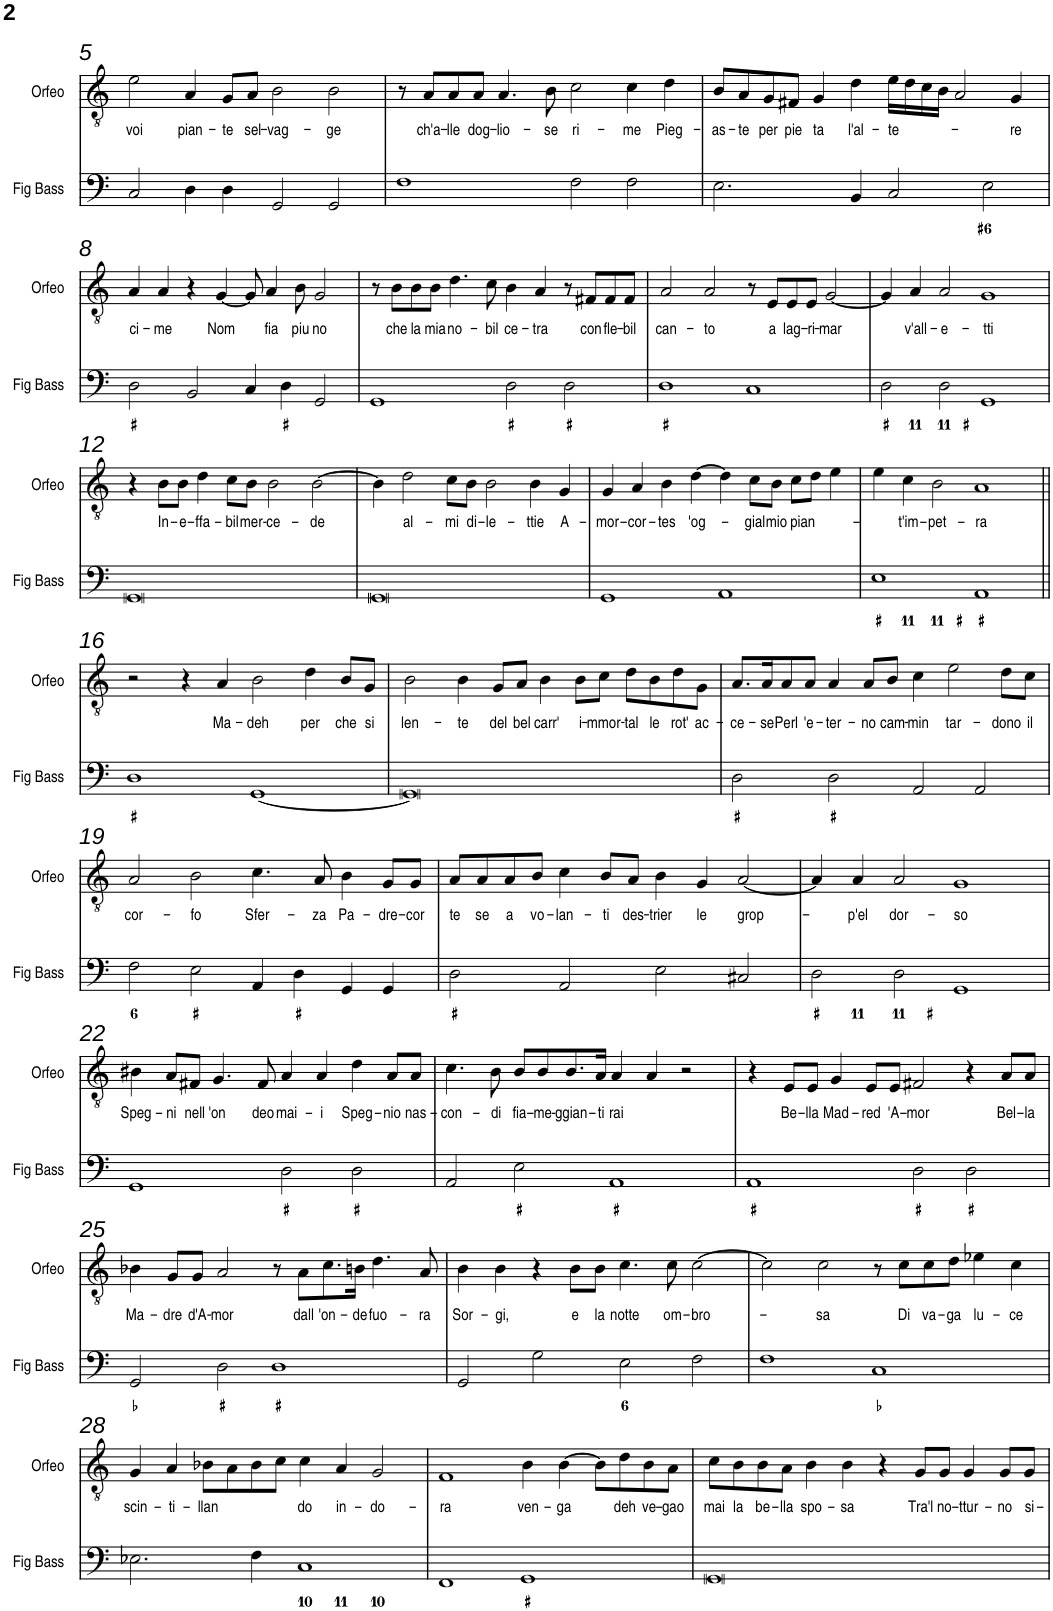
**kern	**kern	**text
*part2	*part1	*part1
*staff2	*staff1	*staff1
*I"Fig Bass	*I"Orfeo	*
*I'Fig Bass	*I'Orfeo	*
!!LO:PB:g=z
*clefF4	*clefGv2	*
*k[]	*k[]	*
*M4/2	*M4/2	*
=5	=5	=5
!	!	!LO:LY:b
2C/	2e\	voi
!	!	!LO:LY:b
4D\	4A/	pian-
!	!	!LO:LY:b
4D\	8G/L	-te
!	!	!LO:LY:b
.	8A/J	sel-
!	!	!LO:LY:b
2GG/	2B\	-vag-
!	!	!LO:LY:b
2GG/	2B\	-ge
=6	=6	=6
1F	8r	.
!	!	!LO:LY:b
.	8A/L	ch'a-
!	!	!LO:LY:b
.	8A/	-lle
!	!	!LO:LY:b
.	8A/J	dog-
!	!	!LO:LY:b
.	4.A/	-lio-
!	!	!LO:LY:b
.	8B\	-se
!	!	!LO:LY:b
2F\	2c\	ri-
!	!	!LO:LY:b
2F\	4c\	-me
!	!	!LO:LY:b
.	4d\	Pieg-
=7	=7	=7
!	!	!LO:LY:b
2.E\	8B/L	-as-
!	!	!LO:LY:b
.	8A/	-te
!	!	!LO:LY:b
.	8G/	per
!	!	!LO:LY:b
.	8F#X/J	pie
!	!	!LO:LY:b
.	4G/	ta
!	!	!LO:LY:b
4BB/	4d\	l'al-
!	!	!LO:LY:b
2C/	16e\LL	-te-
.	16d\	.
.	16c\	.
.	16B\JJ	.
.	2A/	.
2E\	.	.
!	!	!LO:LY:b
.	4G/	-re
!!LO:LB:g=z
=8	=8	=8
!	!	!LO:LY:b
2D\	4A/	ci-
!	!	!LO:LY:b
.	4A/	-me
2BB/	4r	.
!	!	!LO:LY:b
.	[4G/	Nom
4C/	8G/]	.
!	!	!LO:LY:b
.	4A/	fia
4D\	.	.
!	!	!LO:LY:b
.	8B\	piu
!	!	!LO:LY:b
2GG/	2G/	no
=9	=9	=9
1GG	8r	.
!	!	!LO:LY:b
.	8B\L	che
!	!	!LO:LY:b
.	8B\	la
!	!	!LO:LY:b
.	8B\J	mia
!	!	!LO:LY:b
.	4.d\	no-
!	!	!LO:LY:b
.	8c\	-bil
!	!	!LO:LY:b
2D\	4B\	ce-
!	!	!LO:LY:b
.	4A/	-tra
2D\	8r	.
!	!	!LO:LY:b
.	8F#X/L	con
!	!	!LO:LY:b
.	8F#/	fle-
!	!	!LO:LY:b
.	8F#/J	-bil
=10	=10	=10
!	!	!LO:LY:b
1D	2A/	can-
!	!	!LO:LY:b
.	2A/	-to
1C	8r	.
!	!	!LO:LY:b
.	8E/L	a
!	!	!LO:LY:b
.	8E/	lag-
!	!	!LO:LY:b
.	8E/J	-ri-
!	!	!LO:LY:b
.	[2G/	-mar
=11	=11	=11
2D\	4G/]	.
!	!	!LO:LY:b
.	4A/	v'all-
!	!	!LO:LY:b
2D\	2A/	-e-
!	!	!LO:LY:b
1GG	1G	-tti
!!LO:LB:g=z
=12	=12	=12
0GG	4r	.
!	!	!LO:LY:b
.	8B\L	In-
!	!	!LO:LY:b
.	8B\J	-e-
!	!	!LO:LY:b
.	4d\	-ffa-
!	!	!LO:LY:b
.	8c\L	-bil
!	!	!LO:LY:b
.	8B\J	mer-
!	!	!LO:LY:b
.	2B\	-ce-
!	!	!LO:LY:b
.	[2B\	-de
=13	=13	=13
0GG	4B\]	.
!	!	!LO:LY:b
.	2d\	al-
!	!	!LO:LY:b
.	8c\L	-mi
!	!	!LO:LY:b
.	8B\J	di-
!	!	!LO:LY:b
.	2B\	-le-
!	!	!LO:LY:b
.	4B\	-ttie
!	!	!LO:LY:b
.	4G/	A-
=14	=14	=14
!	!	!LO:LY:b
1GG	4G/	-mor-
!	!	!LO:LY:b
.	4A/	-cor-
!	!	!LO:LY:b
.	4B\	-tes
!	!	!LO:LY:b
.	[4d\	'og-
1AA	4d\]	.
!	!	!LO:LY:b
.	8c\L	-gial
!	!	!LO:LY:b
.	8B\J	mio
!	!	!LO:LY:b
.	8c\L	pian-
.	8d\J	.
.	4e\	.
=15	=15	=15
1E	4e\	.
!	!	!LO:LY:b
.	4c\	-t'im-
!	!	!LO:LY:b
.	2B\	-pet-
!	!	!LO:LY:b
1AA	1A	-ra
!!LO:LB:g=z
=16||	=16||	=16||
1D	2r	.
.	4r	.
!	!	!LO:LY:b
.	4A/	Ma-
!	!	!LO:LY:b
[1GG	2B\	-deh
!	!	!LO:LY:b
.	4d\	per
!	!	!LO:LY:b
.	8B/L	che
!	!	!LO:LY:b
.	8G/J	si
=17	=17	=17
!	!	!LO:LY:b
0GG]	2B\	-len-
!	!	!LO:LY:b
.	4B\	-te
!	!	!LO:LY:b
.	8G/L	del
!	!	!LO:LY:b
.	8A/J	bel
!	!	!LO:LY:b
.	4B\	carr'
!	!	!LO:LY:b
.	8B\L	i-
!	!	!LO:LY:b
.	8c\J	-mmor-
!	!	!LO:LY:b
.	8d\L	-tal
!	!	!LO:LY:b
.	8B\	le
!	!	!LO:LY:b
.	8d\	rot'
!	!	!LO:LY:b
.	8G\J	ac-
=18	=18	=18
!	!	!LO:LY:b
2D\	8.A/L	-ce-
!	!	!LO:LY:b
.	16A/K	-se
!	!	!LO:LY:b
.	8A/	Perl
!	!	!LO:LY:b
.	8A/J	'e-
!	!	!LO:LY:b
2D\	4A/	-ter-
!	!	!LO:LY:b
.	8A/L	-no
!	!	!LO:LY:b
.	8B/J	cam-
!	!	!LO:LY:b
2AA/	4c\	-min
!	!	!LO:LY:b
.	2e\	tar-
2AA/	.	.
!	!	!LO:LY:b
.	8d\L	-dono
!	!	!LO:LY:b
.	8c\J	il
!!LO:LB:g=z
=19	=19	=19
!	!	!LO:LY:b
2F\	2A/	cor-
!	!	!LO:LY:b
2E\	2B\	-fo
!	!	!LO:LY:b
4AA/	4.c\	Sfer-
4D\	.	.
!	!	!LO:LY:b
.	8A/	-za
!	!	!LO:LY:b
4GG/	4B\	Pa-
!	!	!LO:LY:b
4GG/	8G/L	-dre-
!	!	!LO:LY:b
.	8G/J	-cor
=20	=20	=20
!	!	!LO:LY:b
2D\	8A/L	te
!	!	!LO:LY:b
.	8A/	se
!	!	!LO:LY:b
.	8A/	a
!	!	!LO:LY:b
.	8B/J	vo-
!	!	!LO:LY:b
2AA/	4c\	-lan-
!	!	!LO:LY:b
.	8B/L	-ti
!	!	!LO:LY:b
.	8A/J	des-
!	!	!LO:LY:b
2E\	4B\	-trier
!	!	!LO:LY:b
.	4G/	le
!	!	!LO:LY:b
2C#X/	[2A/	grop-
=21	=21	=21
2D\	4A/]	.
!	!	!LO:LY:b
.	4A/	p'el
!	!	!LO:LY:b
2D\	2A/	dor-
!	!	!LO:LY:b
1GG	1G	-so
!!LO:LB:g=z
=22	=22	=22
!	!	!LO:LY:b
1GG	4B#X\	Speg-
!	!	!LO:LY:b
.	8A/L	-ni
!	!	!LO:LY:b
.	8F#X/J	nell
!	!	!LO:LY:b
.	4.G/	'on
!	!	!LO:LY:b
.	8F#/	deo
!	!	!LO:LY:b
2D\	4A/	mai-
!	!	!LO:LY:b
.	4A/	-i
!	!	!LO:LY:b
2D\	4d\	Speg-
!	!	!LO:LY:b
.	8A/L	-nio
!	!	!LO:LY:b
.	8A/J	nas-
=23	=23	=23
!	!	!LO:LY:b
2AA/	4.c\	-con-
!	!	!LO:LY:b
.	8B\	-di
!	!	!LO:LY:b
2E\	8B/L	fia-
!	!	!LO:LY:b
.	8B/	-me-
!	!	!LO:LY:b
.	8.B/	-ggian-
!	!	!LO:LY:b
.	16A/Jk	-ti
!	!	!LO:LY:b
1AA	4A/	rai
.	4A/	.
.	2r	.
=24	=24	=24
1AA	4r	.
!	!	!LO:LY:b
.	8E/L	Be-
!	!	!LO:LY:b
.	8E/J	-lla
!	!	!LO:LY:b
.	4G/	Mad-
!	!	!LO:LY:b
.	8E/L	-red
!	!	!LO:LY:b
.	8E/J	'A-
!	!	!LO:LY:b
2D\	2F#X/	-mor
2D\	4r	.
!	!	!LO:LY:b
.	8A/L	Bel-
!	!	!LO:LY:b
.	8A/J	-la
!!LO:LB:g=z
=25	=25	=25
!	!	!LO:LY:b
2GG/	4B-X\	Ma-
!	!	!LO:LY:b
.	8G/L	-dre
!	!	!LO:LY:b
.	8G/J	d'A-
!	!	!LO:LY:b
2D\	2A/	-mor
1D	8r	.
!	!	!LO:LY:b
.	8A\L	dall
!	!	!LO:LY:b
.	8.c\	'on-
!	!	!LO:LY:b
.	16Bn\Jk	-de
!	!	!LO:LY:b
.	4.d\	fuo-
!	!	!LO:LY:b
.	8A/	-ra
=26	=26	=26
!	!	!LO:LY:b
2GG/	4B\	Sor-
!	!	!LO:LY:b
.	4B\	-gi,
2G\	4r	.
!	!	!LO:LY:b
.	8B\L	e
!	!	!LO:LY:b
.	8B\J	la
!	!	!LO:LY:b
2E\	4.c\	notte
!	!	!LO:LY:b
.	8c\	om-
!	!	!LO:LY:b
2F\	[2c\	-bro-
=27	=27	=27
1F	2c\]	.
!	!	!LO:LY:b
.	2c\	-sa
1C	8r	.
!	!	!LO:LY:b
.	8c\L	Di
!	!	!LO:LY:b
.	8c\	va-
!	!	!LO:LY:b
.	8d\J	-ga
!	!	!LO:LY:b
.	4e-X\	lu-
!	!	!LO:LY:b
.	4c\	-ce
!!LO:LB:g=z
=28	=28	=28
!	!	!LO:LY:b
2.E-X\	4G/	scin-
!	!	!LO:LY:b
.	4A/	-ti-
!	!	!LO:LY:b
.	8B-X\L	-llan
.	8A\	.
4F\	8B-\	.
.	8c\J	.
!	!	!LO:LY:b
1C	4c\	do
!	!	!LO:LY:b
.	4A/	in-
!	!	!LO:LY:b
.	2G/	-do-
=29	=29	=29
!	!	!LO:LY:b
1FF	1F	-ra
!	!	!LO:LY:b
1GG	4B\	ven-
!	!	!LO:LY:b
.	[4B\	-ga
.	8B\L]	.
!	!	!LO:LY:b
.	8d\	deh
!	!	!LO:LY:b
.	8B\	ve-
!	!	!LO:LY:b
.	8A\J	-gao
=30	=30	=30
!	!	!LO:LY:b
0GG	8c\L	mai
!	!	!LO:LY:b
.	8B\	la
!	!	!LO:LY:b
.	8B\	be-
!	!	!LO:LY:b
.	8A\J	-lla
!	!	!LO:LY:b
.	4B\	spo-
!	!	!LO:LY:b
.	4B\	-sa
.	4r	.
!	!	!LO:LY:b
.	8G/L	Tra'l
!	!	!LO:LY:b
.	8G/J	no-
!	!	!LO:LY:b
.	4G/	-ttur-
!	!	!LO:LY:b
.	8G/L	-no
!	!	!LO:LY:b
.	8G/J	si-
=	=	=
*-	*-	*-
